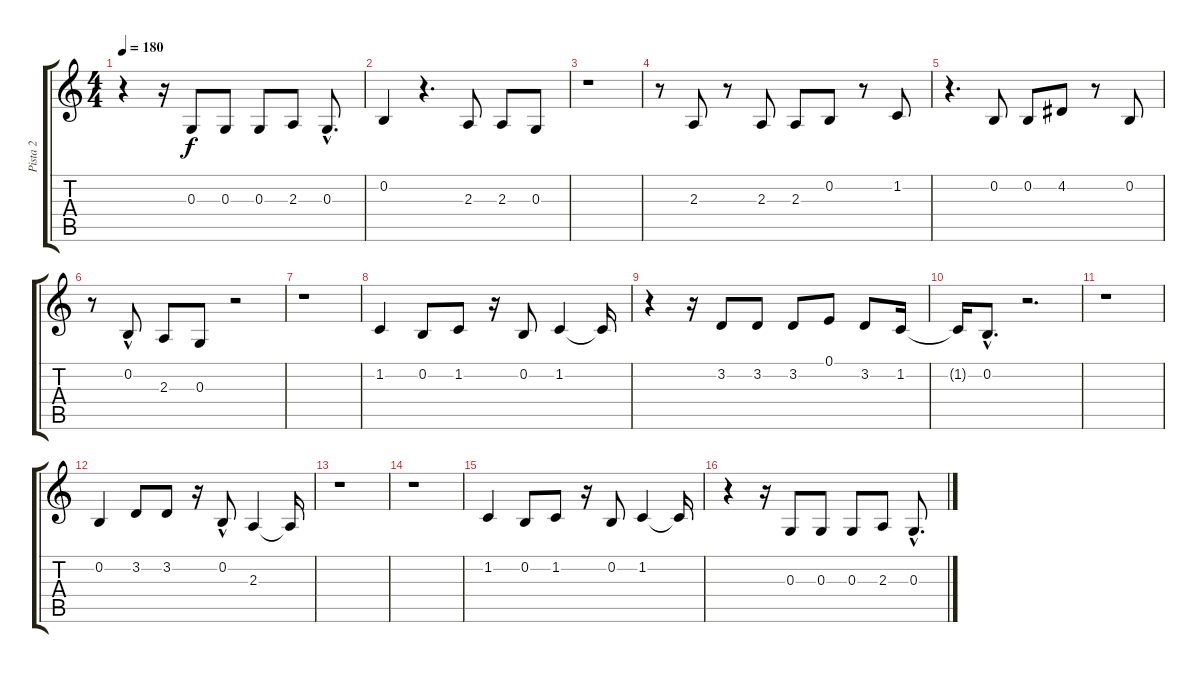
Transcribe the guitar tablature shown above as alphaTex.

\track ("Pista 2" "Pista 2") {instrument brightacousticpiano}
\staff {score tabs}
\tuning (E4 B3 G3 D3 A2 E2) {hide}
\ts (4 4)
\tempo 180
\clef g2
\ks c
r.4{dy f} r.16 0.3.8 0.3.8 0.3.8 2.3.8 0.3{hac}.8{d} |
0.2.4 r.4{d} 2.3.8 2.3.8 0.3.8 |
r.1 |
r.8 2.3.8 r.8 2.3.8 2.3.8 0.2.8 r.8 1.2.8 |
r.4{d} 0.2.8 0.2.8 4.2.8 r.8 0.2.8 |
r.8 0.2{hac}.8 2.3.8 0.3.8 r.2 |
r.1 |
1.2.4 0.2.8 1.2.8 r.16 0.2.8 1.2.4 1.2{t}.16 |
r.4 r.16 3.2.8 3.2.8 3.2.8 0.1.8 3.2.8 1.2.16 |
1.2{t}.16 0.2{hac}.8{d} r.2{d} |
r.1 |
0.2.4 3.2.8 3.2.8 r.16 0.2{hac}.8 2.3.4 2.3{t}.16 |
r.1 |
r.1 |
1.2.4 0.2.8 1.2.8 r.16 0.2.8 1.2.4 1.2{t}.16 |
r.4 r.16 0.3.8 0.3.8 0.3.8 2.3.8 0.3{hac}.8{d}
